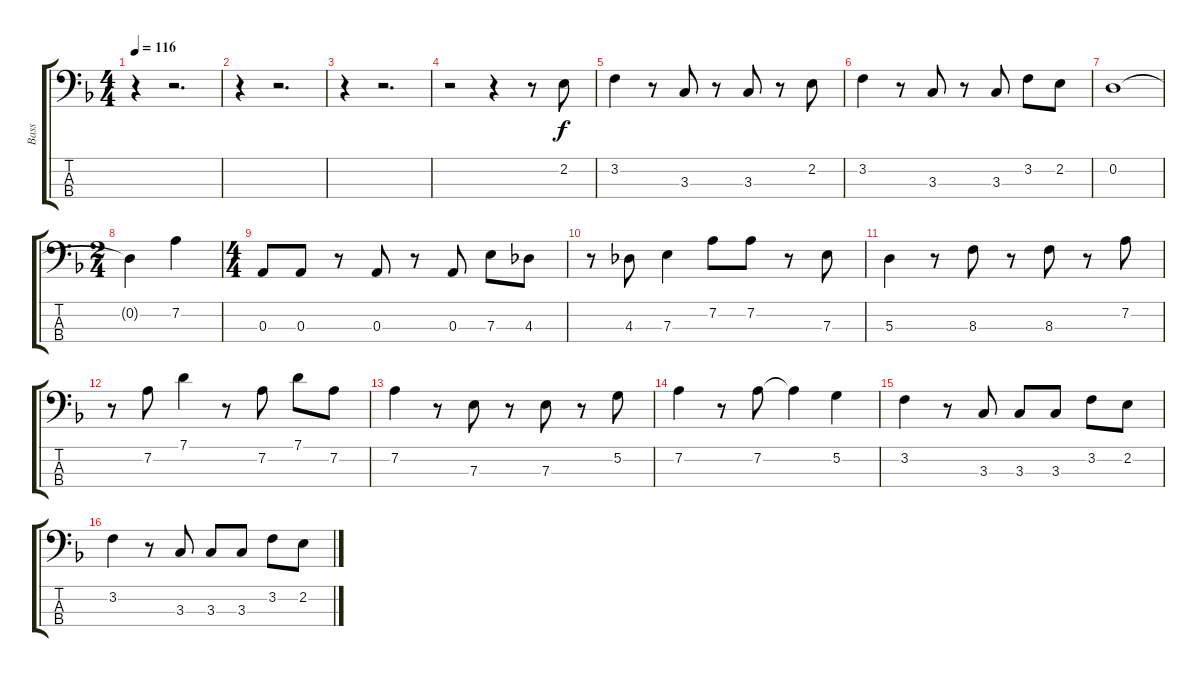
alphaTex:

\track ("Bass" "Bass") {instrument electricbassfinger}
\staff {score tabs}
\tuning (G2 D2 A1 E1) {hide}
\ts (4 4)
\tempo 116
\clef f4
\ks dminor
r.4{dy f instrument electricbassfinger} r.2{d} |
r.4 r.2{d} |
r.4 r.2{d} |
r.2 r.4 r.8 2.2.8 |
3.2.4 r.8 3.3.8 r.8 3.3.8 r.8 2.2.8 |
3.2.4 r.8 3.3.8 r.8 3.3.8 3.2.8 2.2.8 |
0.2.1 |
\ts (2 4)
0.2{t}.4 7.2.4 |
\ts (4 4)
0.3.8 0.3.8 r.8 0.3.8 r.8 0.3.8 7.3.8 4.3.8 |
r.8 4.3.8 7.3.4 7.2.8 7.2.8 r.8 7.3.8 |
5.3.4 r.8 8.3.8 r.8 8.3.8 r.8 7.2.8 |
r.8 7.2.8 7.1.4 r.8 7.2.8 7.1.8 7.2.8 |
7.2.4 r.8 7.3.8 r.8 7.3.8 r.8 5.2.8 |
7.2.4 r.8 7.2.8 7.2{t}.4 5.2.4 |
3.2.4 r.8 3.3.8 3.3.8 3.3.8 3.2.8 2.2.8 |
3.2.4 r.8 3.3.8 3.3.8 3.3.8 3.2.8 2.2.8
